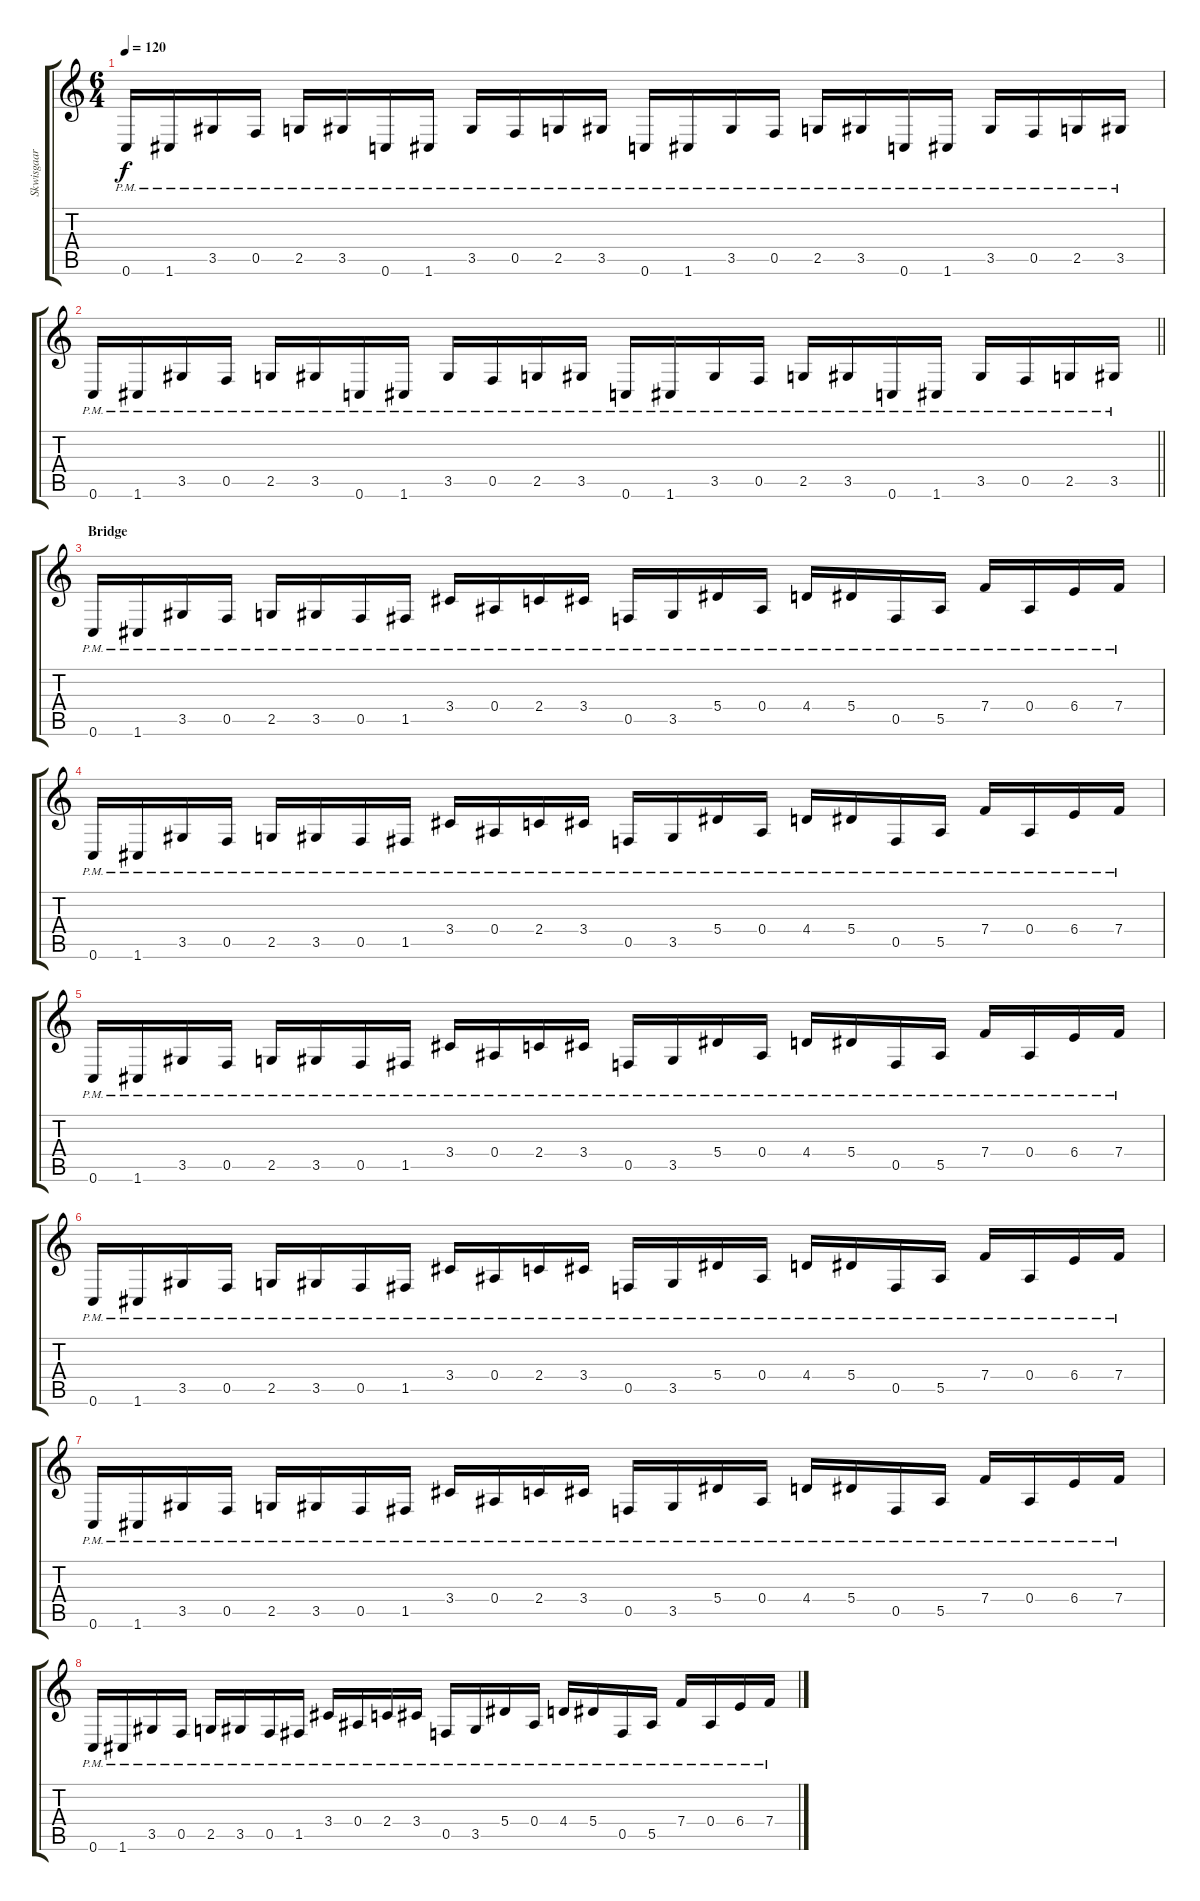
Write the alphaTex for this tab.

\track ("Skwisgaar Skwigelf (Lead Guitar 1)" "Skwisgaar ") {instrument distortionguitar}
\staff {score tabs}
\tuning (C4 G3 Eb3 Bb2 F2 C2) {hide}
\ts (6 4)
\tempo 120
\clef g2
\ks c
0.6{pm}.16{dy f} 1.6{pm}.16 3.5{pm}.16 0.5{pm}.16 2.5{pm}.16 3.5{pm}.16 0.6{pm}.16 1.6{pm}.16 3.5{pm}.16 0.5{pm}.16 2.5{pm}.16 3.5{pm}.16 0.6{pm}.16 1.6{pm}.16 3.5{pm}.16 0.5{pm}.16 2.5{pm}.16 3.5{pm}.16 0.6{pm}.16 1.6{pm}.16 3.5{pm}.16 0.5{pm}.16 2.5{pm}.16 3.5{pm}.16 |
\barLineRight lightlight
0.6{pm}.16 1.6{pm}.16 3.5{pm}.16 0.5{pm}.16 2.5{pm}.16 3.5{pm}.16 0.6{pm}.16 1.6{pm}.16 3.5{pm}.16 0.5{pm}.16 2.5{pm}.16 3.5{pm}.16 0.6{pm}.16 1.6{pm}.16 3.5{pm}.16 0.5{pm}.16 2.5{pm}.16 3.5{pm}.16 0.6{pm}.16 1.6{pm}.16 3.5{pm}.16 0.5{pm}.16 2.5{pm}.16 3.5{pm}.16 |
\section ("" "Bridge")
0.6{pm}.16 1.6{pm}.16 3.5{pm}.16 0.5{pm}.16 2.5{pm}.16 3.5{pm}.16 0.5{pm}.16 1.5{pm}.16 3.4{pm}.16 0.4{pm}.16 2.4{pm}.16 3.4{pm}.16 0.5{pm}.16 3.5{pm}.16 5.4{pm}.16 0.4{pm}.16 4.4{pm}.16 5.4{pm}.16 0.5{pm}.16 5.5{pm}.16 7.4{pm}.16 0.4{pm}.16 6.4{pm}.16 7.4{pm}.16 |
0.6{pm}.16 1.6{pm}.16 3.5{pm}.16 0.5{pm}.16 2.5{pm}.16 3.5{pm}.16 0.5{pm}.16 1.5{pm}.16 3.4{pm}.16 0.4{pm}.16 2.4{pm}.16 3.4{pm}.16 0.5{pm}.16 3.5{pm}.16 5.4{pm}.16 0.4{pm}.16 4.4{pm}.16 5.4{pm}.16 0.5{pm}.16 5.5{pm}.16 7.4{pm}.16 0.4{pm}.16 6.4{pm}.16 7.4{pm}.16 |
0.6{pm}.16 1.6{pm}.16 3.5{pm}.16 0.5{pm}.16 2.5{pm}.16 3.5{pm}.16 0.5{pm}.16 1.5{pm}.16 3.4{pm}.16 0.4{pm}.16 2.4{pm}.16 3.4{pm}.16 0.5{pm}.16 3.5{pm}.16 5.4{pm}.16 0.4{pm}.16 4.4{pm}.16 5.4{pm}.16 0.5{pm}.16 5.5{pm}.16 7.4{pm}.16 0.4{pm}.16 6.4{pm}.16 7.4{pm}.16 |
0.6{pm}.16 1.6{pm}.16 3.5{pm}.16 0.5{pm}.16 2.5{pm}.16 3.5{pm}.16 0.5{pm}.16 1.5{pm}.16 3.4{pm}.16 0.4{pm}.16 2.4{pm}.16 3.4{pm}.16 0.5{pm}.16 3.5{pm}.16 5.4{pm}.16 0.4{pm}.16 4.4{pm}.16 5.4{pm}.16 0.5{pm}.16 5.5{pm}.16 7.4{pm}.16 0.4{pm}.16 6.4{pm}.16 7.4{pm}.16 |
0.6{pm}.16 1.6{pm}.16 3.5{pm}.16 0.5{pm}.16 2.5{pm}.16 3.5{pm}.16 0.5{pm}.16 1.5{pm}.16 3.4{pm}.16 0.4{pm}.16 2.4{pm}.16 3.4{pm}.16 0.5{pm}.16 3.5{pm}.16 5.4{pm}.16 0.4{pm}.16 4.4{pm}.16 5.4{pm}.16 0.5{pm}.16 5.5{pm}.16 7.4{pm}.16 0.4{pm}.16 6.4{pm}.16 7.4{pm}.16 |
0.6{pm}.16 1.6{pm}.16 3.5{pm}.16 0.5{pm}.16 2.5{pm}.16 3.5{pm}.16 0.5{pm}.16 1.5{pm}.16 3.4{pm}.16 0.4{pm}.16 2.4{pm}.16 3.4{pm}.16 0.5{pm}.16 3.5{pm}.16 5.4{pm}.16 0.4{pm}.16 4.4{pm}.16 5.4{pm}.16 0.5{pm}.16 5.5{pm}.16 7.4{pm}.16 0.4{pm}.16 6.4{pm}.16 7.4{pm}.16
